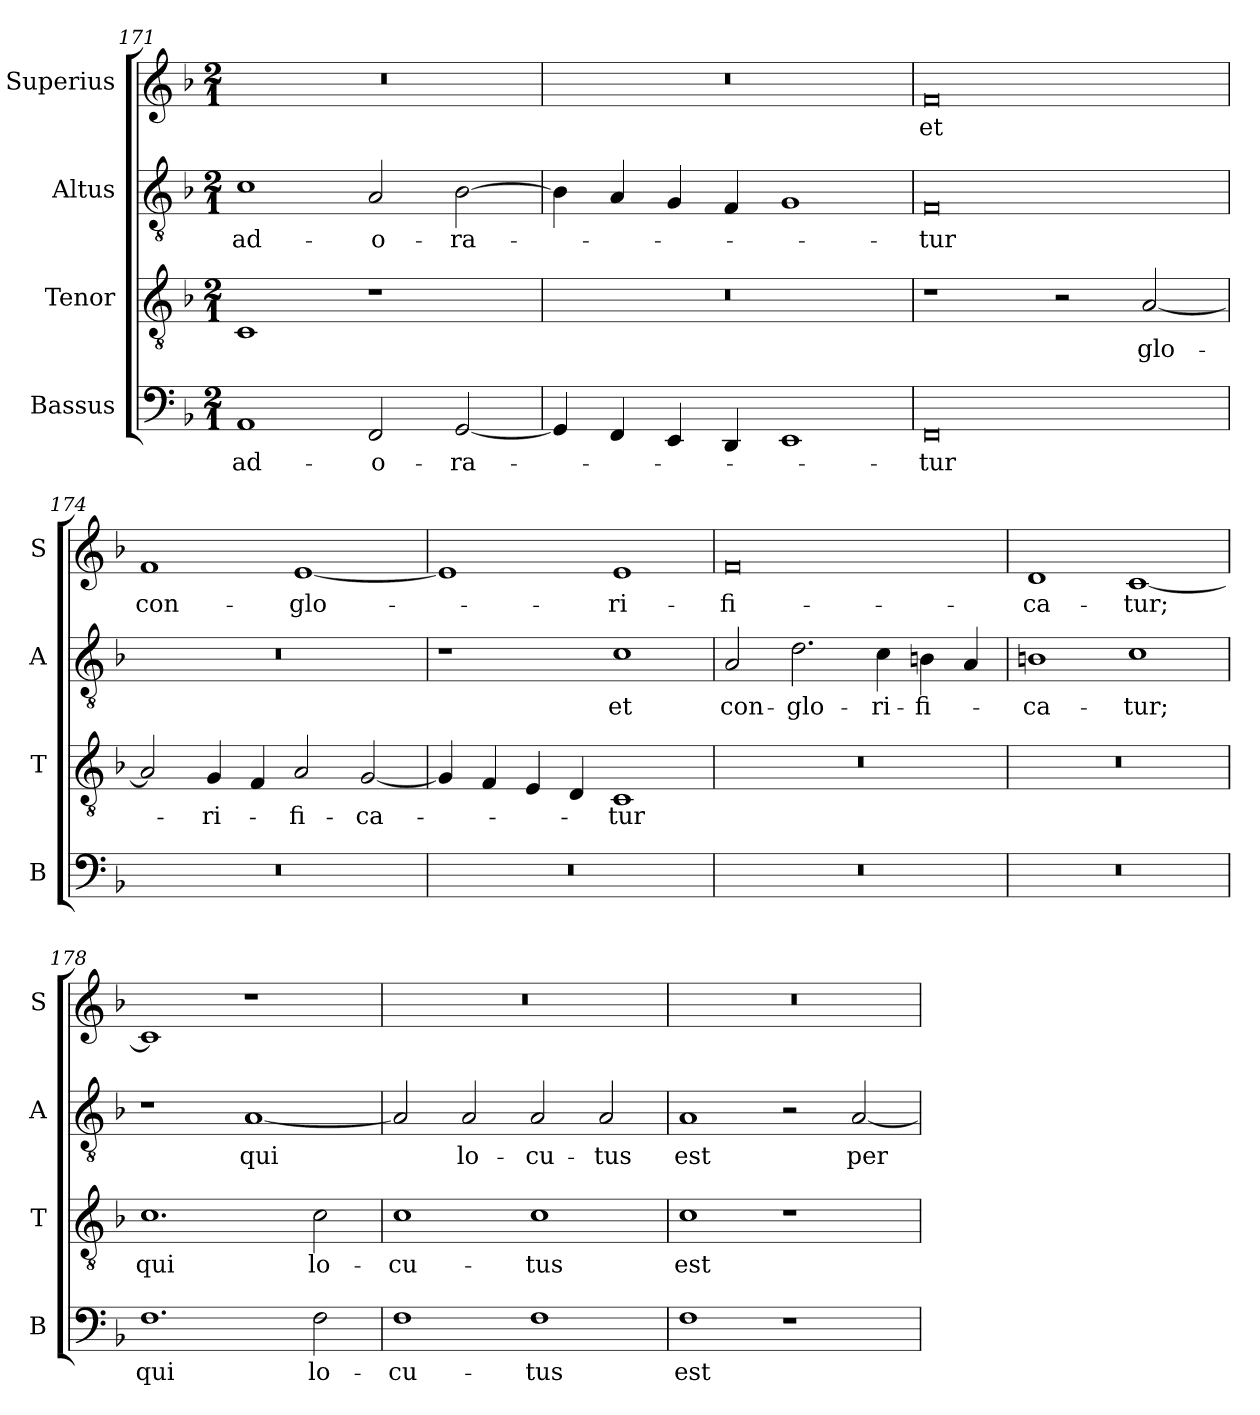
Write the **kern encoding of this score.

**kern	**text	**kern	**text	**kern	**text	**kern	**text
*part4	*part4	*part3	*part3	*part2	*part2	*part1	*part1
*staff4	*staff4	*staff3	*staff3	*staff2	*staff2	*staff1	*staff1
*I"Bassus	*	*I"Tenor	*	*I"Altus	*	*I"Superius	*
*I'B	*	*I'T	*	*I'A	*	*I'S	*
*clefF4	*	*clefGv2	*	*clefGv2	*	*clefG2	*
*k[b-]	*	*k[b-]	*	*k[b-]	*	*k[b-]	*
*M2/1	*	*M2/1	*	*M2/1	*	*M2/1	*
=171	=171	=171	=171	=171	=171	=171	=171
1AA	ad-	1C	.	1c	ad-	0r	.
2FF/	-o-	1r	.	2A/	-o-	.	.
[2GG/	-ra-	.	.	[2B-\	-ra-	.	.
=172	=172	=172	=172	=172	=172	=172	=172
4GG/]	.	0r	.	4B-\]	.	0r	.
4FF/	.	.	.	4A/	.	.	.
4EE/	.	.	.	4G/	.	.	.
4DD/	.	.	.	4F/	.	.	.
1EE	.	.	.	1G	.	.	.
=173	=173	=173	=173	=173	=173	=173	=173
0FF	-tur	1r	.	0F	-tur	0f	et
.	.	2r	.	.	.	.	.
.	.	[2A/	glo-	.	.	.	.
=174	=174	=174	=174	=174	=174	=174	=174
0r	.	2A/]	.	0r	.	1f	con-
.	.	4G/	-ri-	.	.	.	.
.	.	4F/	.	.	.	.	.
.	.	2A/	-fi-	.	.	[1e	-glo-
.	.	[2G/	-ca-	.	.	.	.
=175	=175	=175	=175	=175	=175	=175	=175
0r	.	4G/]	.	1r	.	1e]	.
.	.	4F/	.	.	.	.	.
.	.	4E/	.	.	.	.	.
.	.	4D/	.	.	.	.	.
.	.	1C	-tur	1c	et	1e	-ri-
=176	=176	=176	=176	=176	=176	=176	=176
0r	.	0r	.	2A/	con-	0f	-fi-
.	.	.	.	2.d\	-glo-	.	.
.	.	.	.	4c\	-ri-	.	.
.	.	.	.	4Bn\	-fi-	.	.
.	.	.	.	4A/	.	.	.
=177	=177	=177	=177	=177	=177	=177	=177
0r	.	0r	.	1Bn	-ca-	1d	-ca-
.	.	.	.	1c	-tur;	[1c	-tur;
=178	=178	=178	=178	=178	=178	=178	=178
1.F	qui	1.c	qui	1r	.	1c]	.
.	.	.	.	[1A	qui	1r	.
2F\	lo-	2c\	lo-	.	.	.	.
=179	=179	=179	=179	=179	=179	=179	=179
1F	-cu-	1c	-cu-	2A/]	.	0r	.
.	.	.	.	2A/	lo-	.	.
1F	-tus	1c	-tus	2A/	-cu-	.	.
.	.	.	.	2A/	-tus	.	.
=180	=180	=180	=180	=180	=180	=180	=180
1F	est	1c	est	1A	est	0r	.
1r	.	1r	.	2r	.	.	.
.	.	.	.	[2A/	per	.	.
=	=	=	=	=	=	=	=
*-	*-	*-	*-	*-	*-	*-	*-
